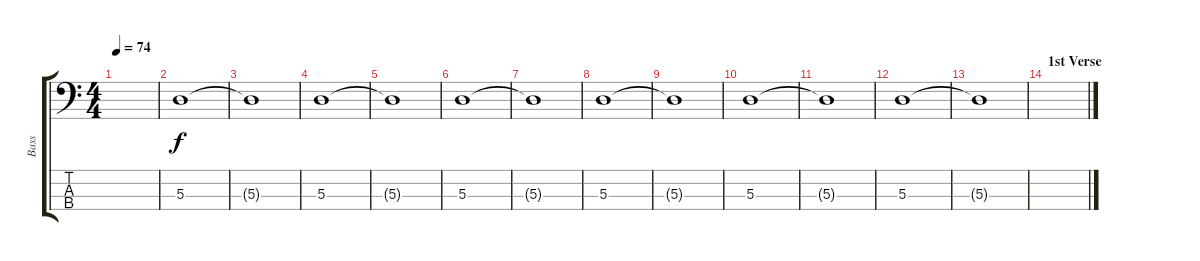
\track ("Bass" "Bass") {instrument electricbassfinger}
\staff {score tabs}
\tuning (G2 D2 A1 E1) {hide}
\ts (4 4)
\tempo 74
\clef f4
\ks c
|
5.3.1 |
5.3{t}.1 |
5.3.1 |
5.3{t}.1 |
5.3.1 |
5.3{t}.1 |
5.3.1 |
5.3{t}.1 |
5.3.1 |
5.3{t}.1 |
5.3.1 |
5.3{t}.1 |
\section ("" "1st Verse")
